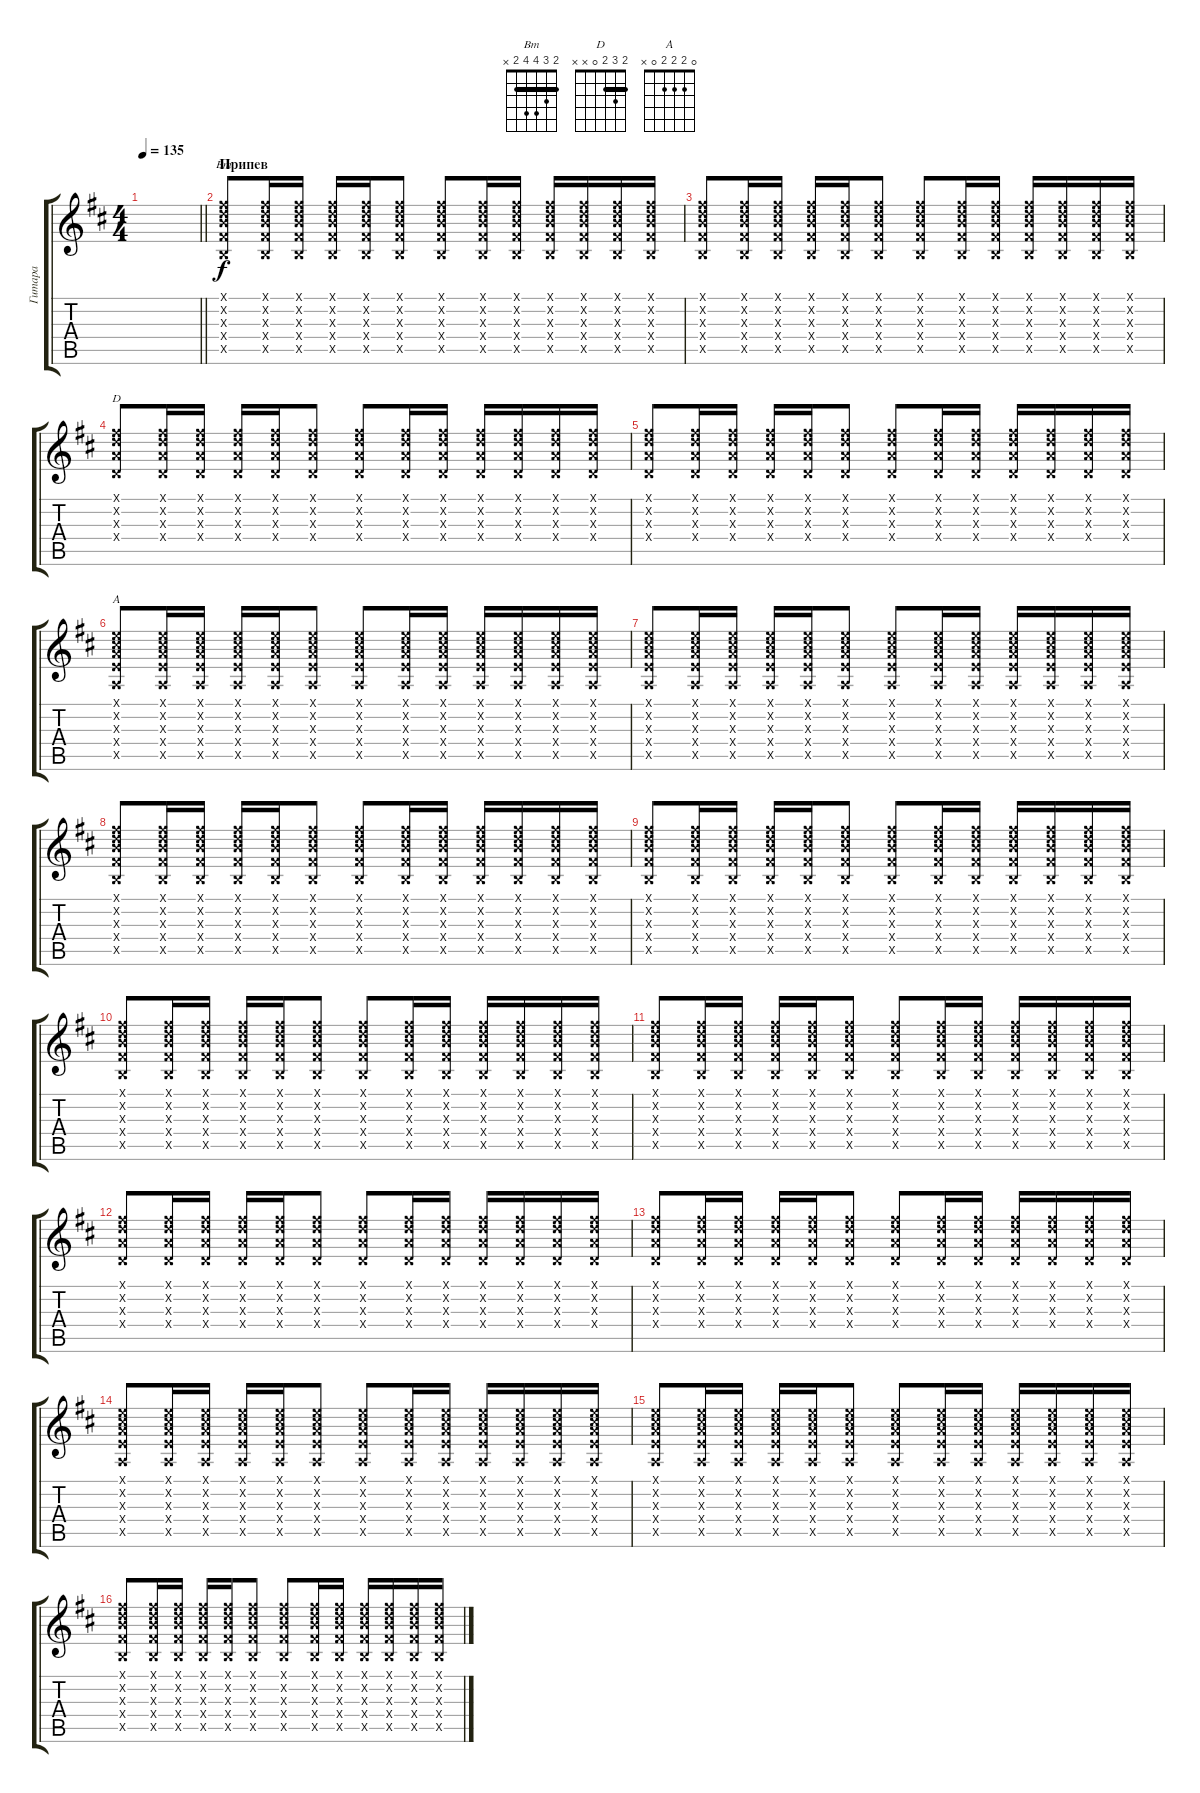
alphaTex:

\track ("Гитара " "Гитара ") {solo instrument distortionguitar}
\staff {score tabs}
\tuning (E4 B3 G3 D3 A2 E2) {hide}
\chord ("Bm" 2 3 4 4 2 x) {barre 2}
\chord ("D" 2 3 2 0 x x) {barre 2}
\chord ("A" 0 2 2 2 0 x)
\ts (4 4)
\tempo 135
\clef g2
\barLineRight lightlight
\ks bminor
|
\section ("" "Припев")
(2.1{x} 3.2{x} 4.3{x} 4.4{x} 2.5{x}).8{ch "Bm"} (2.1{x} 3.2{x} 4.3{x} 4.4{x} 2.5{x}).16 (2.1{x} 3.2{x} 4.3{x} 4.4{x} 2.5{x}).16 (2.1{x} 3.2{x} 4.3{x} 4.4{x} 2.5{x}).16 (2.1{x} 3.2{x} 4.3{x} 4.4{x} 2.5{x}).16 (2.1{x} 3.2{x} 4.3{x} 4.4{x} 2.5{x}).8 (2.1{x} 3.2{x} 4.3{x} 4.4{x} 2.5{x}).8 (2.1{x} 3.2{x} 4.3{x} 4.4{x} 2.5{x}).16 (2.1{x} 3.2{x} 4.3{x} 4.4{x} 2.5{x}).16 (2.1{x} 3.2{x} 4.3{x} 4.4{x} 2.5{x}).16 (2.1{x} 3.2{x} 4.3{x} 4.4{x} 2.5{x}).16 (2.1{x} 3.2{x} 4.3{x} 4.4{x} 2.5{x}).16 (2.1{x} 3.2{x} 4.3{x} 4.4{x} 2.5{x}).16 |
(2.1{x} 3.2{x} 4.3{x} 4.4{x} 2.5{x}).8 (2.1{x} 3.2{x} 4.3{x} 4.4{x} 2.5{x}).16 (2.1{x} 3.2{x} 4.3{x} 4.4{x} 2.5{x}).16 (2.1{x} 3.2{x} 4.3{x} 4.4{x} 2.5{x}).16 (2.1{x} 3.2{x} 4.3{x} 4.4{x} 2.5{x}).16 (2.1{x} 3.2{x} 4.3{x} 4.4{x} 2.5{x}).8 (2.1{x} 3.2{x} 4.3{x} 4.4{x} 2.5{x}).8 (2.1{x} 3.2{x} 4.3{x} 4.4{x} 2.5{x}).16 (2.1{x} 3.2{x} 4.3{x} 4.4{x} 2.5{x}).16 (2.1{x} 3.2{x} 4.3{x} 4.4{x} 2.5{x}).16 (2.1{x} 3.2{x} 4.3{x} 4.4{x} 2.5{x}).16 (2.1{x} 3.2{x} 4.3{x} 4.4{x} 2.5{x}).16 (2.1{x} 3.2{x} 4.3{x} 4.4{x} 2.5{x}).16 |
(2.1{x} 3.2{x} 2.3{x} 0.4{x}).8{ch "D"} (2.1{x} 3.2{x} 2.3{x} 0.4{x}).16 (2.1{x} 3.2{x} 2.3{x} 0.4{x}).16 (2.1{x} 3.2{x} 2.3{x} 0.4{x}).16 (2.1{x} 3.2{x} 2.3{x} 0.4{x}).16 (2.1{x} 3.2{x} 2.3{x} 0.4{x}).8 (2.1{x} 3.2{x} 2.3{x} 0.4{x}).8 (2.1{x} 3.2{x} 2.3{x} 0.4{x}).16 (2.1{x} 3.2{x} 2.3{x} 0.4{x}).16 (2.1{x} 3.2{x} 2.3{x} 0.4{x}).16 (2.1{x} 3.2{x} 2.3{x} 0.4{x}).16 (2.1{x} 3.2{x} 2.3{x} 0.4{x}).16 (2.1{x} 3.2{x} 2.3{x} 0.4{x}).16 |
(2.1{x} 3.2{x} 2.3{x} 0.4{x}).8 (2.1{x} 3.2{x} 2.3{x} 0.4{x}).16 (2.1{x} 3.2{x} 2.3{x} 0.4{x}).16 (2.1{x} 3.2{x} 2.3{x} 0.4{x}).16 (2.1{x} 3.2{x} 2.3{x} 0.4{x}).16 (2.1{x} 3.2{x} 2.3{x} 0.4{x}).8 (2.1{x} 3.2{x} 2.3{x} 0.4{x}).8 (2.1{x} 3.2{x} 2.3{x} 0.4{x}).16 (2.1{x} 3.2{x} 2.3{x} 0.4{x}).16 (2.1{x} 3.2{x} 2.3{x} 0.4{x}).16 (2.1{x} 3.2{x} 2.3{x} 0.4{x}).16 (2.1{x} 3.2{x} 2.3{x} 0.4{x}).16 (2.1{x} 3.2{x} 2.3{x} 0.4{x}).16 |
(0.1{x} 2.2{x} 2.3{x} 2.4{x} 0.5{x}).8{ch "A"} (0.1{x} 2.2{x} 2.3{x} 2.4{x} 0.5{x}).16 (0.1{x} 2.2{x} 2.3{x} 2.4{x} 0.5{x}).16 (0.1{x} 2.2{x} 2.3{x} 2.4{x} 0.5{x}).16 (0.1{x} 2.2{x} 2.3{x} 2.4{x} 0.5{x}).16 (0.1{x} 2.2{x} 2.3{x} 2.4{x} 0.5{x}).8 (0.1{x} 2.2{x} 2.3{x} 2.4{x} 0.5{x}).8 (0.1{x} 2.2{x} 2.3{x} 2.4{x} 0.5{x}).16 (0.1{x} 2.2{x} 2.3{x} 2.4{x} 0.5{x}).16 (0.1{x} 2.2{x} 2.3{x} 2.4{x} 0.5{x}).16 (0.1{x} 2.2{x} 2.3{x} 2.4{x} 0.5{x}).16 (0.1{x} 2.2{x} 2.3{x} 2.4{x} 0.5{x}).16 (0.1{x} 2.2{x} 2.3{x} 2.4{x} 0.5{x}).16 |
(0.1{x} 2.2{x} 2.3{x} 2.4{x} 0.5{x}).8 (0.1{x} 2.2{x} 2.3{x} 2.4{x} 0.5{x}).16 (0.1{x} 2.2{x} 2.3{x} 2.4{x} 0.5{x}).16 (0.1{x} 2.2{x} 2.3{x} 2.4{x} 0.5{x}).16 (0.1{x} 2.2{x} 2.3{x} 2.4{x} 0.5{x}).16 (0.1{x} 2.2{x} 2.3{x} 2.4{x} 0.5{x}).8 (0.1{x} 2.2{x} 2.3{x} 2.4{x} 0.5{x}).8 (0.1{x} 2.2{x} 2.3{x} 2.4{x} 0.5{x}).16 (0.1{x} 2.2{x} 2.3{x} 2.4{x} 0.5{x}).16 (0.1{x} 2.2{x} 2.3{x} 2.4{x} 0.5{x}).16 (0.1{x} 2.2{x} 2.3{x} 2.4{x} 0.5{x}).16 (0.1{x} 2.2{x} 2.3{x} 2.4{x} 0.5{x}).16 (0.1{x} 2.2{x} 2.3{x} 2.4{x} 0.5{x}).16 |
(2.1{x} 3.2{x} 4.3{x} 4.4{x} 2.5{x}).8 (2.1{x} 3.2{x} 4.3{x} 4.4{x} 2.5{x}).16 (2.1{x} 3.2{x} 4.3{x} 4.4{x} 2.5{x}).16 (2.1{x} 3.2{x} 4.3{x} 4.4{x} 2.5{x}).16 (2.1{x} 3.2{x} 4.3{x} 4.4{x} 2.5{x}).16 (2.1{x} 3.2{x} 4.3{x} 4.4{x} 2.5{x}).8 (2.1{x} 3.2{x} 4.3{x} 4.4{x} 2.5{x}).8 (2.1{x} 3.2{x} 4.3{x} 4.4{x} 2.5{x}).16 (2.1{x} 3.2{x} 4.3{x} 4.4{x} 2.5{x}).16 (2.1{x} 3.2{x} 4.3{x} 4.4{x} 2.5{x}).16 (2.1{x} 3.2{x} 4.3{x} 4.4{x} 2.5{x}).16 (2.1{x} 3.2{x} 4.3{x} 4.4{x} 2.5{x}).16 (2.1{x} 3.2{x} 4.3{x} 4.4{x} 2.5{x}).16 |
(2.1{x} 3.2{x} 4.3{x} 4.4{x} 2.5{x}).8 (2.1{x} 3.2{x} 4.3{x} 4.4{x} 2.5{x}).16 (2.1{x} 3.2{x} 4.3{x} 4.4{x} 2.5{x}).16 (2.1{x} 3.2{x} 4.3{x} 4.4{x} 2.5{x}).16 (2.1{x} 3.2{x} 4.3{x} 4.4{x} 2.5{x}).16 (2.1{x} 3.2{x} 4.3{x} 4.4{x} 2.5{x}).8 (2.1{x} 3.2{x} 4.3{x} 4.4{x} 2.5{x}).8 (2.1{x} 3.2{x} 4.3{x} 4.4{x} 2.5{x}).16 (2.1{x} 3.2{x} 4.3{x} 4.4{x} 2.5{x}).16 (2.1{x} 3.2{x} 4.3{x} 4.4{x} 2.5{x}).16 (2.1{x} 3.2{x} 4.3{x} 4.4{x} 2.5{x}).16 (2.1{x} 3.2{x} 4.3{x} 4.4{x} 2.5{x}).16 (2.1{x} 3.2{x} 4.3{x} 4.4{x} 2.5{x}).16 |
(2.1{x} 3.2{x} 4.3{x} 4.4{x} 2.5{x}).8 (2.1{x} 3.2{x} 4.3{x} 4.4{x} 2.5{x}).16 (2.1{x} 3.2{x} 4.3{x} 4.4{x} 2.5{x}).16 (2.1{x} 3.2{x} 4.3{x} 4.4{x} 2.5{x}).16 (2.1{x} 3.2{x} 4.3{x} 4.4{x} 2.5{x}).16 (2.1{x} 3.2{x} 4.3{x} 4.4{x} 2.5{x}).8 (2.1{x} 3.2{x} 4.3{x} 4.4{x} 2.5{x}).8 (2.1{x} 3.2{x} 4.3{x} 4.4{x} 2.5{x}).16 (2.1{x} 3.2{x} 4.3{x} 4.4{x} 2.5{x}).16 (2.1{x} 3.2{x} 4.3{x} 4.4{x} 2.5{x}).16 (2.1{x} 3.2{x} 4.3{x} 4.4{x} 2.5{x}).16 (2.1{x} 3.2{x} 4.3{x} 4.4{x} 2.5{x}).16 (2.1{x} 3.2{x} 4.3{x} 4.4{x} 2.5{x}).16 |
(2.1{x} 3.2{x} 4.3{x} 4.4{x} 2.5{x}).8 (2.1{x} 3.2{x} 4.3{x} 4.4{x} 2.5{x}).16 (2.1{x} 3.2{x} 4.3{x} 4.4{x} 2.5{x}).16 (2.1{x} 3.2{x} 4.3{x} 4.4{x} 2.5{x}).16 (2.1{x} 3.2{x} 4.3{x} 4.4{x} 2.5{x}).16 (2.1{x} 3.2{x} 4.3{x} 4.4{x} 2.5{x}).8 (2.1{x} 3.2{x} 4.3{x} 4.4{x} 2.5{x}).8 (2.1{x} 3.2{x} 4.3{x} 4.4{x} 2.5{x}).16 (2.1{x} 3.2{x} 4.3{x} 4.4{x} 2.5{x}).16 (2.1{x} 3.2{x} 4.3{x} 4.4{x} 2.5{x}).16 (2.1{x} 3.2{x} 4.3{x} 4.4{x} 2.5{x}).16 (2.1{x} 3.2{x} 4.3{x} 4.4{x} 2.5{x}).16 (2.1{x} 3.2{x} 4.3{x} 4.4{x} 2.5{x}).16 |
(2.1{x} 3.2{x} 2.3{x} 0.4{x}).8 (2.1{x} 3.2{x} 2.3{x} 0.4{x}).16 (2.1{x} 3.2{x} 2.3{x} 0.4{x}).16 (2.1{x} 3.2{x} 2.3{x} 0.4{x}).16 (2.1{x} 3.2{x} 2.3{x} 0.4{x}).16 (2.1{x} 3.2{x} 2.3{x} 0.4{x}).8 (2.1{x} 3.2{x} 2.3{x} 0.4{x}).8 (2.1{x} 3.2{x} 2.3{x} 0.4{x}).16 (2.1{x} 3.2{x} 2.3{x} 0.4{x}).16 (2.1{x} 3.2{x} 2.3{x} 0.4{x}).16 (2.1{x} 3.2{x} 2.3{x} 0.4{x}).16 (2.1{x} 3.2{x} 2.3{x} 0.4{x}).16 (2.1{x} 3.2{x} 2.3{x} 0.4{x}).16 |
(2.1{x} 3.2{x} 2.3{x} 0.4{x}).8 (2.1{x} 3.2{x} 2.3{x} 0.4{x}).16 (2.1{x} 3.2{x} 2.3{x} 0.4{x}).16 (2.1{x} 3.2{x} 2.3{x} 0.4{x}).16 (2.1{x} 3.2{x} 2.3{x} 0.4{x}).16 (2.1{x} 3.2{x} 2.3{x} 0.4{x}).8 (2.1{x} 3.2{x} 2.3{x} 0.4{x}).8 (2.1{x} 3.2{x} 2.3{x} 0.4{x}).16 (2.1{x} 3.2{x} 2.3{x} 0.4{x}).16 (2.1{x} 3.2{x} 2.3{x} 0.4{x}).16 (2.1{x} 3.2{x} 2.3{x} 0.4{x}).16 (2.1{x} 3.2{x} 2.3{x} 0.4{x}).16 (2.1{x} 3.2{x} 2.3{x} 0.4{x}).16 |
(0.1{x} 2.2{x} 2.3{x} 2.4{x} 0.5{x}).8 (0.1{x} 2.2{x} 2.3{x} 2.4{x} 0.5{x}).16 (0.1{x} 2.2{x} 2.3{x} 2.4{x} 0.5{x}).16 (0.1{x} 2.2{x} 2.3{x} 2.4{x} 0.5{x}).16 (0.1{x} 2.2{x} 2.3{x} 2.4{x} 0.5{x}).16 (0.1{x} 2.2{x} 2.3{x} 2.4{x} 0.5{x}).8 (0.1{x} 2.2{x} 2.3{x} 2.4{x} 0.5{x}).8 (0.1{x} 2.2{x} 2.3{x} 2.4{x} 0.5{x}).16 (0.1{x} 2.2{x} 2.3{x} 2.4{x} 0.5{x}).16 (0.1{x} 2.2{x} 2.3{x} 2.4{x} 0.5{x}).16 (0.1{x} 2.2{x} 2.3{x} 2.4{x} 0.5{x}).16 (0.1{x} 2.2{x} 2.3{x} 2.4{x} 0.5{x}).16 (0.1{x} 2.2{x} 2.3{x} 2.4{x} 0.5{x}).16 |
(0.1{x} 2.2{x} 2.3{x} 2.4{x} 0.5{x}).8 (0.1{x} 2.2{x} 2.3{x} 2.4{x} 0.5{x}).16 (0.1{x} 2.2{x} 2.3{x} 2.4{x} 0.5{x}).16 (0.1{x} 2.2{x} 2.3{x} 2.4{x} 0.5{x}).16 (0.1{x} 2.2{x} 2.3{x} 2.4{x} 0.5{x}).16 (0.1{x} 2.2{x} 2.3{x} 2.4{x} 0.5{x}).8 (0.1{x} 2.2{x} 2.3{x} 2.4{x} 0.5{x}).8 (0.1{x} 2.2{x} 2.3{x} 2.4{x} 0.5{x}).16 (0.1{x} 2.2{x} 2.3{x} 2.4{x} 0.5{x}).16 (0.1{x} 2.2{x} 2.3{x} 2.4{x} 0.5{x}).16 (0.1{x} 2.2{x} 2.3{x} 2.4{x} 0.5{x}).16 (0.1{x} 2.2{x} 2.3{x} 2.4{x} 0.5{x}).16 (0.1{x} 2.2{x} 2.3{x} 2.4{x} 0.5{x}).16 |
(2.1{x} 3.2{x} 4.3{x} 4.4{x} 2.5{x}).8 (2.1{x} 3.2{x} 4.3{x} 4.4{x} 2.5{x}).16 (2.1{x} 3.2{x} 4.3{x} 4.4{x} 2.5{x}).16 (2.1{x} 3.2{x} 4.3{x} 4.4{x} 2.5{x}).16 (2.1{x} 3.2{x} 4.3{x} 4.4{x} 2.5{x}).16 (2.1{x} 3.2{x} 4.3{x} 4.4{x} 2.5{x}).8 (2.1{x} 3.2{x} 4.3{x} 4.4{x} 2.5{x}).8 (2.1{x} 3.2{x} 4.3{x} 4.4{x} 2.5{x}).16 (2.1{x} 3.2{x} 4.3{x} 4.4{x} 2.5{x}).16 (2.1{x} 3.2{x} 4.3{x} 4.4{x} 2.5{x}).16 (2.1{x} 3.2{x} 4.3{x} 4.4{x} 2.5{x}).16 (2.1{x} 3.2{x} 4.3{x} 4.4{x} 2.5{x}).16 (2.1{x} 3.2{x} 4.3{x} 4.4{x} 2.5{x}).16
